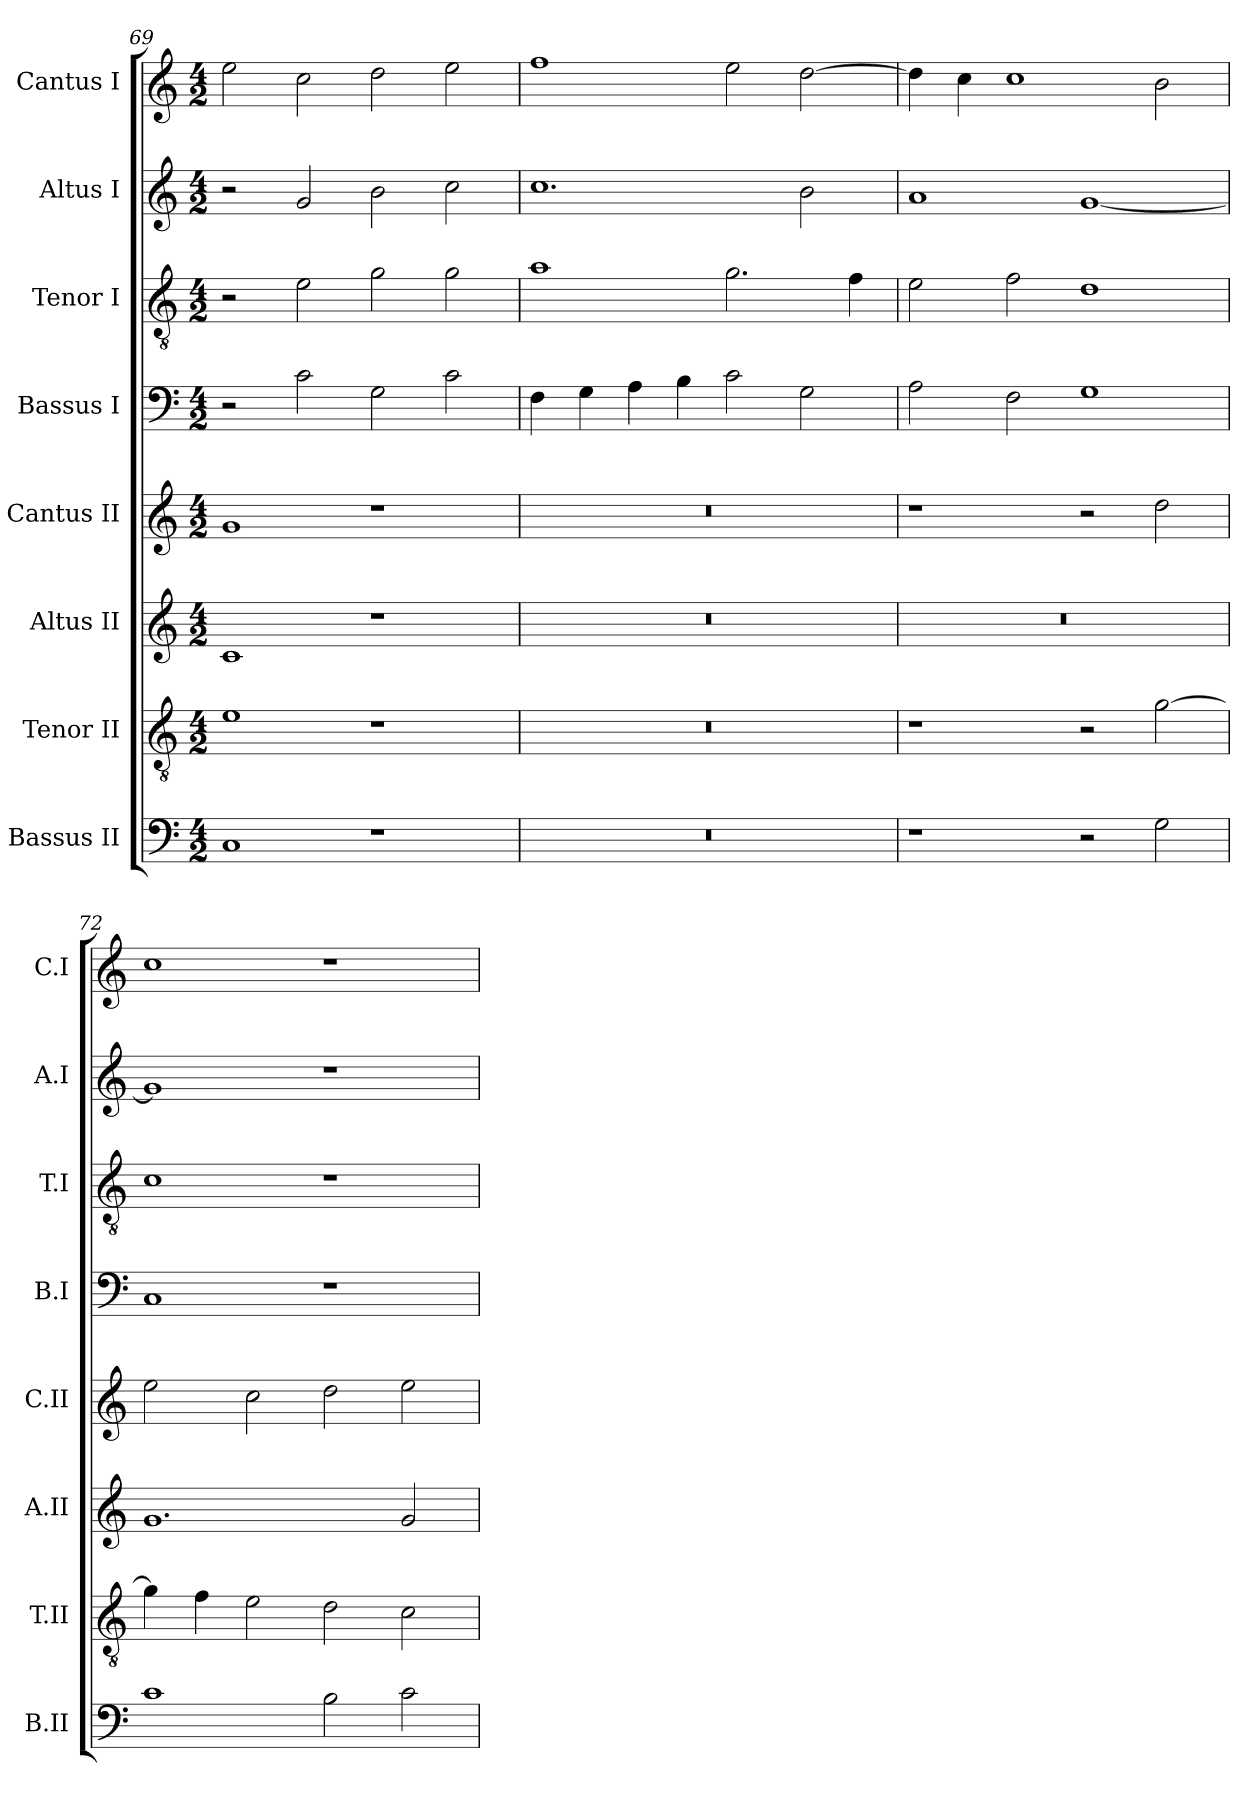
**kern	**kern	**kern	**kern	**kern	**kern	**kern	**kern
*part8	*part7	*part6	*part5	*part4	*part3	*part2	*part1
*staff8	*staff7	*staff6	*staff5	*staff4	*staff3	*staff2	*staff1
*I"Bassus II	*I"Tenor II	*I"Altus II	*I"Cantus II	*I"Bassus I	*I"Tenor I	*I"Altus I	*I"Cantus I
*I'B.II	*I'T.II	*I'A.II	*I'C.II	*I'B.I	*I'T.I	*I'A.I	*I'C.I
*clefF4	*clefGv2	*clefG2	*clefG2	*clefF4	*clefGv2	*clefG2	*clefG2
*	*ITrd7c12	*	*	*	*ITrd7c12	*	*
*k[]	*k[]	*k[]	*k[]	*k[]	*k[]	*k[]	*k[]
*C:	*C:	*C:	*C:	*C:	*C:	*C:	*C:
*M4/2	*M4/2	*M4/2	*M4/2	*M4/2	*M4/2	*M4/2	*M4/2
=69	=69	=69	=69	=69	=69	=69	=69
1C/	1E\	1c/	1g/	2r	2r	2r	2ee\
.	.	.	.	2c\	2E\	2g/	2cc\
1r	1r	1r	1r	2G\	2G\	2b\	2dd\
.	.	.	.	2c\	2G\	2cc\	2ee\
=70	=70	=70	=70	=70	=70	=70	=70
0r	0r	0r	0r	4F\	1A\	1.cc\	1ff\
.	.	.	.	4G\	.	.	.
.	.	.	.	4A\	.	.	.
.	.	.	.	4B\	.	.	.
.	.	.	.	2c\	2.G\	.	2ee\
.	.	.	.	2G\	.	2b\	[2dd\
.	.	.	.	.	4F\	.	.
=71	=71	=71	=71	=71	=71	=71	=71
1r	1r	0r	1r	2A\	2E\	1a/	4dd\]
.	.	.	.	.	.	.	4cc\
.	.	.	.	2F\	2F\	.	1cc\
2r	2r	.	2r	1G\	1D\	[1g/	.
2G\	[2G\	.	2dd\	.	.	.	2b\
=72	=72	=72	=72	=72	=72	=72	=72
1c\	4G\]	1.g/	2ee\	1C/	1C\	1g/]	1cc\
.	4F\	.	.	.	.	.	.
.	2E\	.	2cc\	.	.	.	.
2B\	2D\	.	2dd\	1r	1r	1r	1r
2c\	2C\	2g/	2ee\	.	.	.	.
=	=	=	=	=	=	=	=
*-	*-	*-	*-	*-	*-	*-	*-
